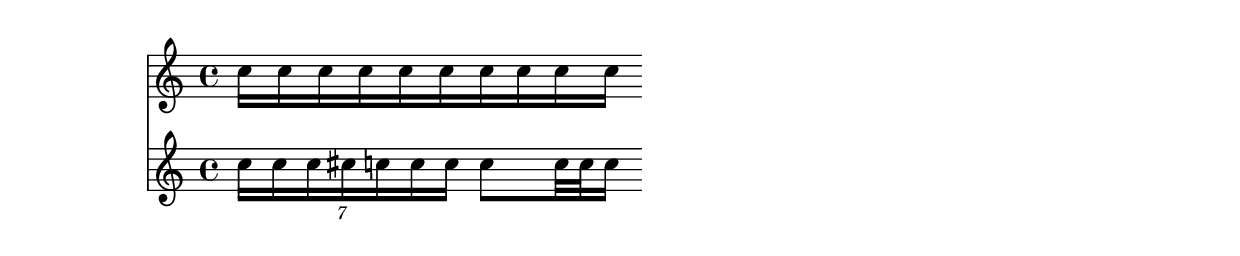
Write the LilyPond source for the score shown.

\header {

  texidoc = "Notes are spaced exactly according to durations,
  if @code{uniform-stretching} is set. Accidentals are ignored, and no
  optical-stem spacing is performed."

}

\version "2.7.13"

\relative c''
<<
  \override  Score.SpacingSpanner #'uniform-stretching = ##t 
  \new Staff {
    c16[ c c c c c c c c c16]
  }
  \new Staff {
    \times 6/7 { c16 c c cis c c c }
    c8[ c32 c32 c16]
    
  }
>>

   
	 

  
